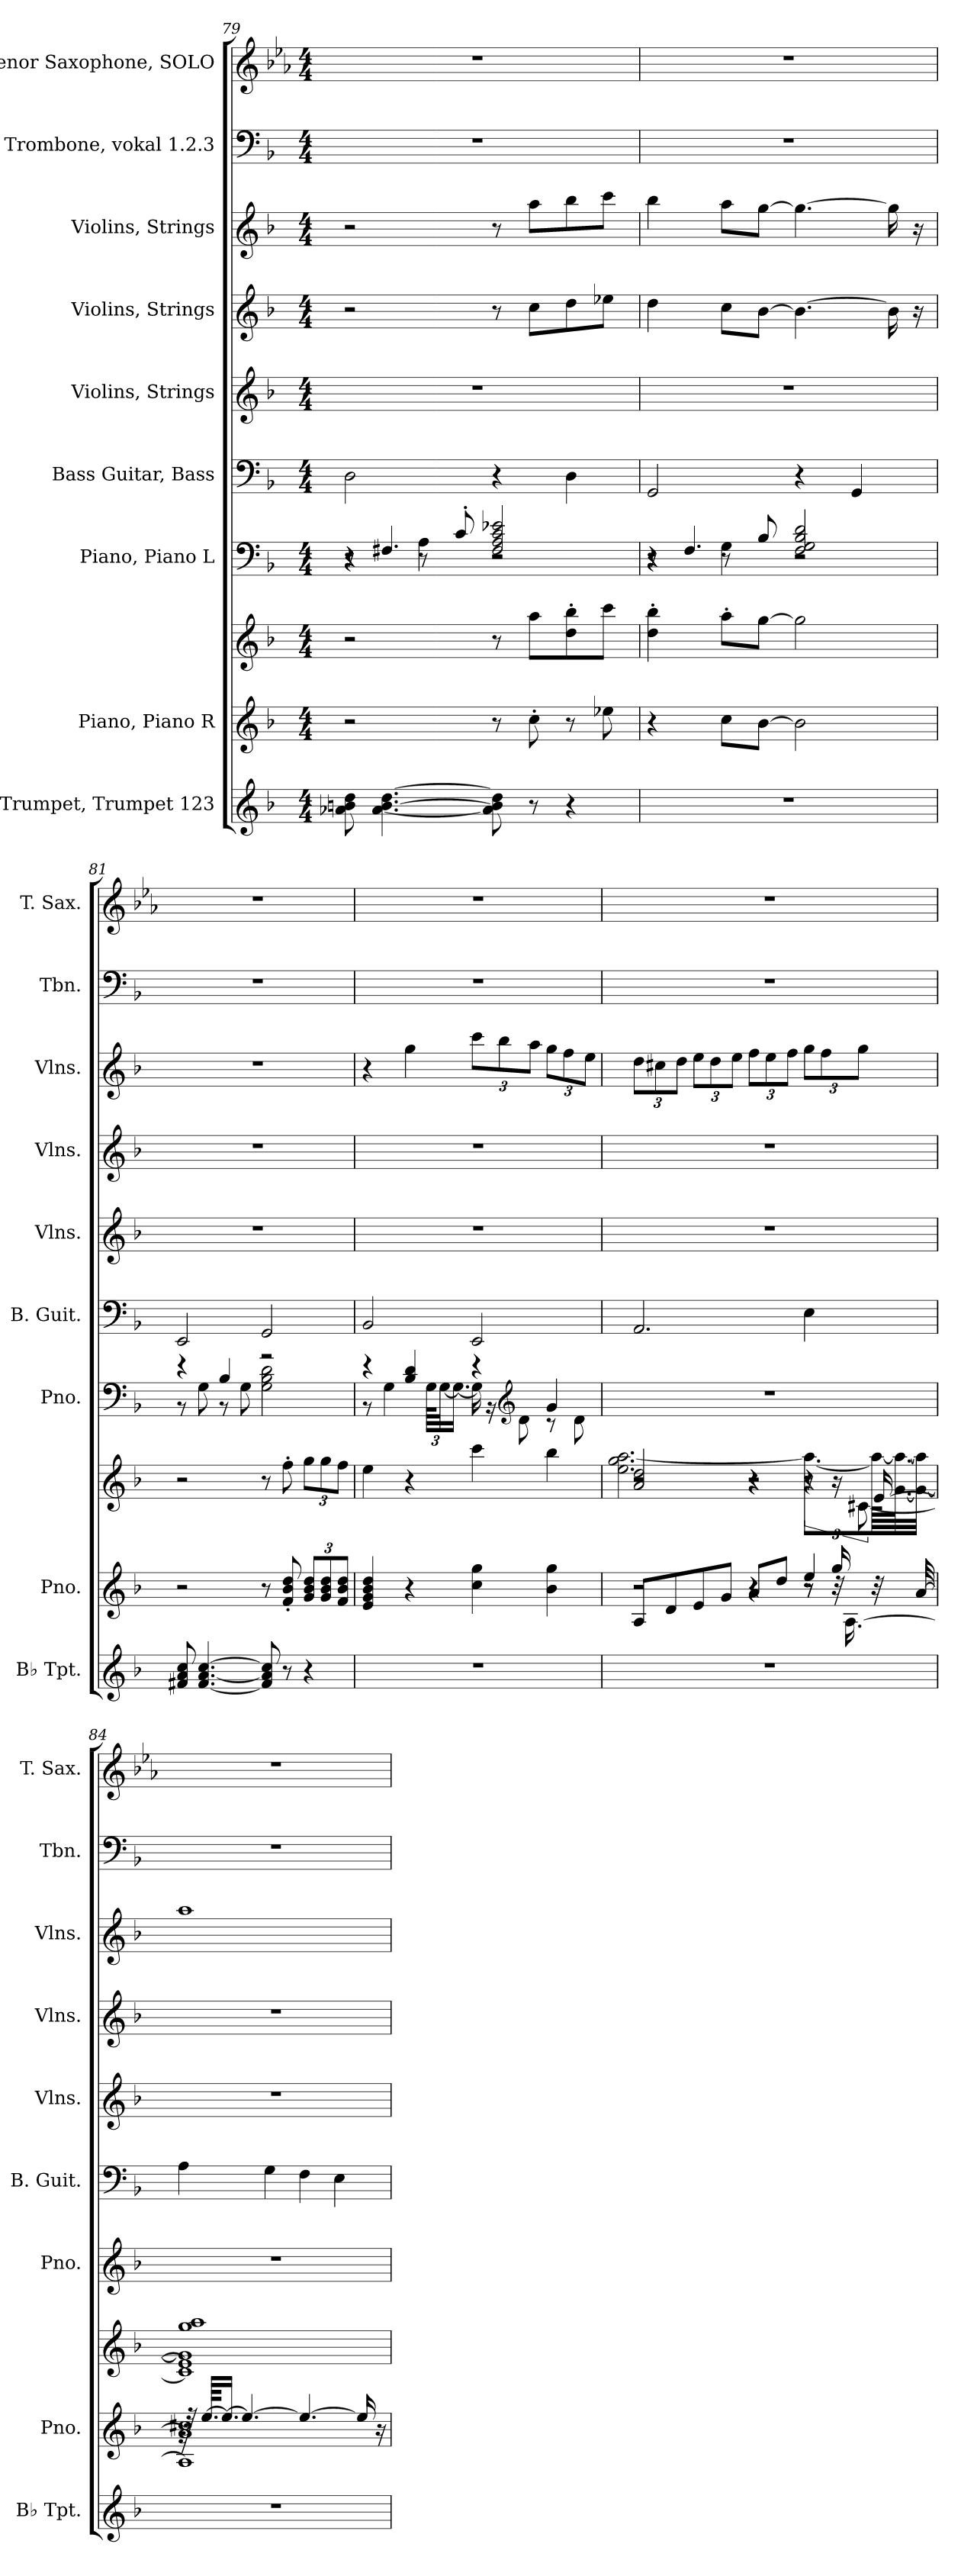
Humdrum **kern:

**kern	**kern	**kern	**kern	**kern	**kern	**kern	**kern	**kern	**kern
*part9	*part8	*part8	*part7	*part6	*part5	*part4	*part3	*part2	*part1
*staff10	*staff9	*staff8	*staff7	*staff6	*staff5	*staff4	*staff3	*staff2	*staff1
*I"B♭ Trumpet, Trumpet 123	*I"Piano, Piano R	*	*I"Piano, Piano L	*I"Bass Guitar, Bass	*I"Violins, Strings	*I"Violins, Strings	*I"Violins,  Strings	*I"Trombone, vokal 1.2.3	*I"Tenor Saxophone, SOLO
*I'B♭ Tpt.	*I'Pno.	*	*I'Pno.	*I'B. Guit.	*I'Vlns.	*I'Vlns.	*I'Vlns.	*I'Tbn.	*I'T. Sax.
*clefG2	*clefG2	*clefG2	*clefF4	*clefF4	*clefG2	*clefG2	*clefG2	*clefF4	*clefG2
*ITrd1c2	*	*	*	*ITrd7c12	*	*	*	*	*ITrd8c14
*k[b-e-a-]	*k[b-]	*k[b-]	*k[b-]	*k[b-]	*k[b-]	*k[b-]	*k[b-]	*k[b-]	*k[b-e-a-]
*M4/4	*M4/4	*M4/4	*M4/4	*M4/4	*M4/4	*M4/4	*M4/4	*M4/4	*M4/4
=79	=79	=79	=79	=79	=79	=79	=79	=79	=79
*	*	*	*^	*	*	*	*	*	*
*	*	*	*	*^	*	*	*	*	*	*
8g-X\ 8an\ 8cc\	2r	2r	4r	4r	8r	2DD\	1r	2r	2r	1r	1r
[4.g-\ [4.a\ [4.cc\	.	.	.	.	4.F#X/	.	.	.	.	.	.
.	.	.	8r	4A\	.	.	.	.	.	.	.
.	.	.	8c'/	.	.	.	.	.	.	.	.
8g-\] 8a\] 8cc\]	8r	8r	2F#/ 2A/ 2c/ 2e-X/	2r	2r	4r	.	8r	8r	.	.
8r	8cc'\	8aa\L	.	.	.	.	.	8cc\L	8aa\L	.	.
4r	8r	8dd\' 8bb-\'	.	.	.	4DD\	.	8dd\	8bb-\	.	.
.	8ee-X\	8ccc\J	.	.	.	.	.	8ee-X\J	8ccc\J	.	.
=80	=80	=80	=80	=80	=80	=80	=80	=80	=80	=80	=80
1r	4r	4dd\' 4bb-\'	4r	4r	8r	2GGG/	1r	4dd\	4bb-\	1r	1r
.	.	.	.	.	4.F/	.	.	.	.	.	.
.	8cc\L	8aa'\L	8r	4G\	.	.	.	8cc\L	8aa\L	.	.
.	[8b-\J	[8gg\J	8B-/	.	.	.	.	[8b-\J	[8gg\J	.	.
.	2b-\]	2gg\]	2F/ 2G/ 2B-/ 2d/	2r	2r	4r	.	4.b-\_	4.gg\_	.	.
.	.	.	.	.	.	4GGG/	.	.	.	.	.
.	.	.	.	.	.	.	.	16b-\]	16gg\]	.	.
.	.	.	.	.	.	.	.	16r	16r	.	.
*	*	*	*	*v	*v	*	*	*	*	*	*
!!LO:PB:g=z
=81	=81	=81	=81	=81	=81	=81	=81	=81	=81	=81
8en/ 8g/ 8b-/	2r	2r	4r	8r	2EEE/	1r	1r	1r	1r	1r
[4.e/ [4.g/ [4.b-/	.	.	.	8G\	.	.	.	.	.	.
.	.	.	4B-/	8r	.	.	.	.	.	.
.	.	.	.	8G\	.	.	.	.	.	.
8e/] 8g/] 8b-/]	8r	8r	2r	2G\ 2B-\ 2d\	2GGG/	.	.	.	.	.
8r	8f/' 8b-/' 8dd/'	8ff'\	.	.	.	.	.	.	.	.
*	*Xbrackettup	*Xbrackettup	*	*	*	*	*	*	*	*
4r	12g/ 12b-/ 12dd/L	12gg\L	.	.	.	.	.	.	.	.
.	12g/ 12b-/ 12dd/	12gg\	.	.	.	.	.	.	.	.
.	12f/ 12b-/ 12dd/J	12ff\J	.	.	.	.	.	.	.	.
=82	=82	=82	=82	=82	=82	=82	=82	=82	=82	=82
1r	4e/ 4g/ 4b-/ 4dd/	4ee\	4r	8r	2BBB-/	1r	1r	4r	1r	1r
.	.	.	.	4G\	.	.	.	.	.	.
.	4r	4r	4B-/ 4d/	.	.	.	.	4gg\	.	.
*	*	*	*	*Xbrackettup	*	*	*	*	*	*
.	.	.	.	96G\KLLL	.	.	.	.	.	.
.	.	.	.	[48G\J	.	.	.	.	.	.
.	.	.	.	16.G\JJ_	.	.	.	.	.	.
*	*	*	*	*	*	*	*	*Xbrackettup	*	*
.	4cc\ 4gg\	4ccc\	4r	16G\]	2EEE/	.	.	12ccc\L	.	.
.	.	.	.	16r	.	.	.	.	.	.
.	.	.	.	.	.	.	.	12bb-\	.	.
*	*	*	*clefG2	*	*	*	*	*	*	*
.	.	.	.	8d\	.	.	.	.	.	.
.	.	.	.	.	.	.	.	12aa\J	.	.
.	4b-\ 4gg\	4bb-\	4g/	8r	.	.	.	12gg\L	.	.
.	.	.	.	.	.	.	.	12ff\	.	.
.	.	.	.	8d\	.	.	.	.	.	.
.	.	.	.	.	.	.	.	12ee\J	.	.
*	*	*	*v	*v	*	*	*	*	*	*
!!LO:PB:g=z
=83	=83	=83	=83	=83	=83	=83	=83	=83	=83
*	*^	*^	*	*	*	*	*	*	*
*	*	*^	*	*^	*	*	*	*	*	*	*
*	*	*	*	*	*	*^	*	*	*	*	*	*	*
1r	2r	8A/L	2r	2a/ 2dd/	2.ee\ 2.gg\ [2.aa\	2r	2r	1r	2.AAA/	1r	1r	12dd\L	1r	1r
.	.	.	.	.	.	.	.	.	.	.	.	12cc#X\	.	.
.	.	8d/	.	.	.	.	.	.	.	.	.	.	.	.
.	.	.	.	.	.	.	.	.	.	.	.	12dd\J	.	.
.	.	8e/	.	.	.	.	.	.	.	.	.	12ee\L	.	.
.	.	.	.	.	.	.	.	.	.	.	.	12dd\	.	.
.	.	8g/J	.	.	.	.	.	.	.	.	.	.	.	.
.	.	.	.	.	.	.	.	.	.	.	.	12ee\J	.	.
.	4r	8a/L	4r	2r	.	4r	4r	.	.	.	.	12ff\L	.	.
.	.	.	.	.	.	.	.	.	.	.	.	12ee\	.	.
.	.	8dd/J	.	.	.	.	.	.	.	.	.	.	.	.
.	.	.	.	.	.	.	.	.	.	.	.	12ff\J	.	.
*	*	*	*	*	*	*	*brackettup	*	*	*	*	*	*	*
.	8r	4ee'/	8r	.	8.aa\L_	8r	6r	.	4EE\	.	.	12gg\L	.	.
.	.	.	.	.	.	.	.	.	.	.	.	12ff\	.	.
.	16gg/	.	32r	.	.	16r	.	.	.	.	.	.	.	.
.	.	.	[16.A\	.	.	.	.	.	.	.	.	.	.	.
.	.	.	.	.	.	.	[12c#X\	.	.	.	.	12gg\J	.	.
.	32r	.	.	.	128aa\KLLL_	[16e/	.	.	.	.	.	.	.	.
.	.	.	.	.	[64.g\ 64.aa\_J	.	.	.	.	.	.	.	.	.
.	[32a/	.	.	.	32g\_ 32aa\]JJJ	.	.	.	.	.	.	.	.	.
=84	=84	=84	=84	=84	=84	=84	=84	=84	=84	=84	=84	=84	=84	=84
*	*	*	*^	*	*	*	*	*	*	*	*	*	*	*
1r	1a]	1cc#X	128r	1A]	1gg 1aa	1g]	1e]	1c#]	1r	4AA\	1r	1r	1aa	1r	1r
.	.	.	[64.ee/KKLL	.	.	.	.	.	.	.	.	.	.	.	.
.	.	.	16.ee/JJ_	.	.	.	.	.	.	.	.	.	.	.	.
.	.	.	4.ee/_	.	.	.	.	.	.	.	.	.	.	.	.
.	.	.	.	.	.	.	.	.	.	4GG\	.	.	.	.	.
.	.	.	4.ee/_	.	.	.	.	.	.	4FF\	.	.	.	.	.
.	.	.	.	.	.	.	.	.	.	4EE\	.	.	.	.	.
.	.	.	16ee/]	.	.	.	.	.	.	.	.	.	.	.	.
.	.	.	16r	.	.	.	.	.	.	.	.	.	.	.	.
*	*v	*v	*v	*v	*	*	*	*	*	*	*	*	*	*	*
*	*	*v	*v	*v	*v	*	*	*	*	*	*	*
=	=	=	=	=	=	=	=	=	=
*-	*-	*-	*-	*-	*-	*-	*-	*-	*-
